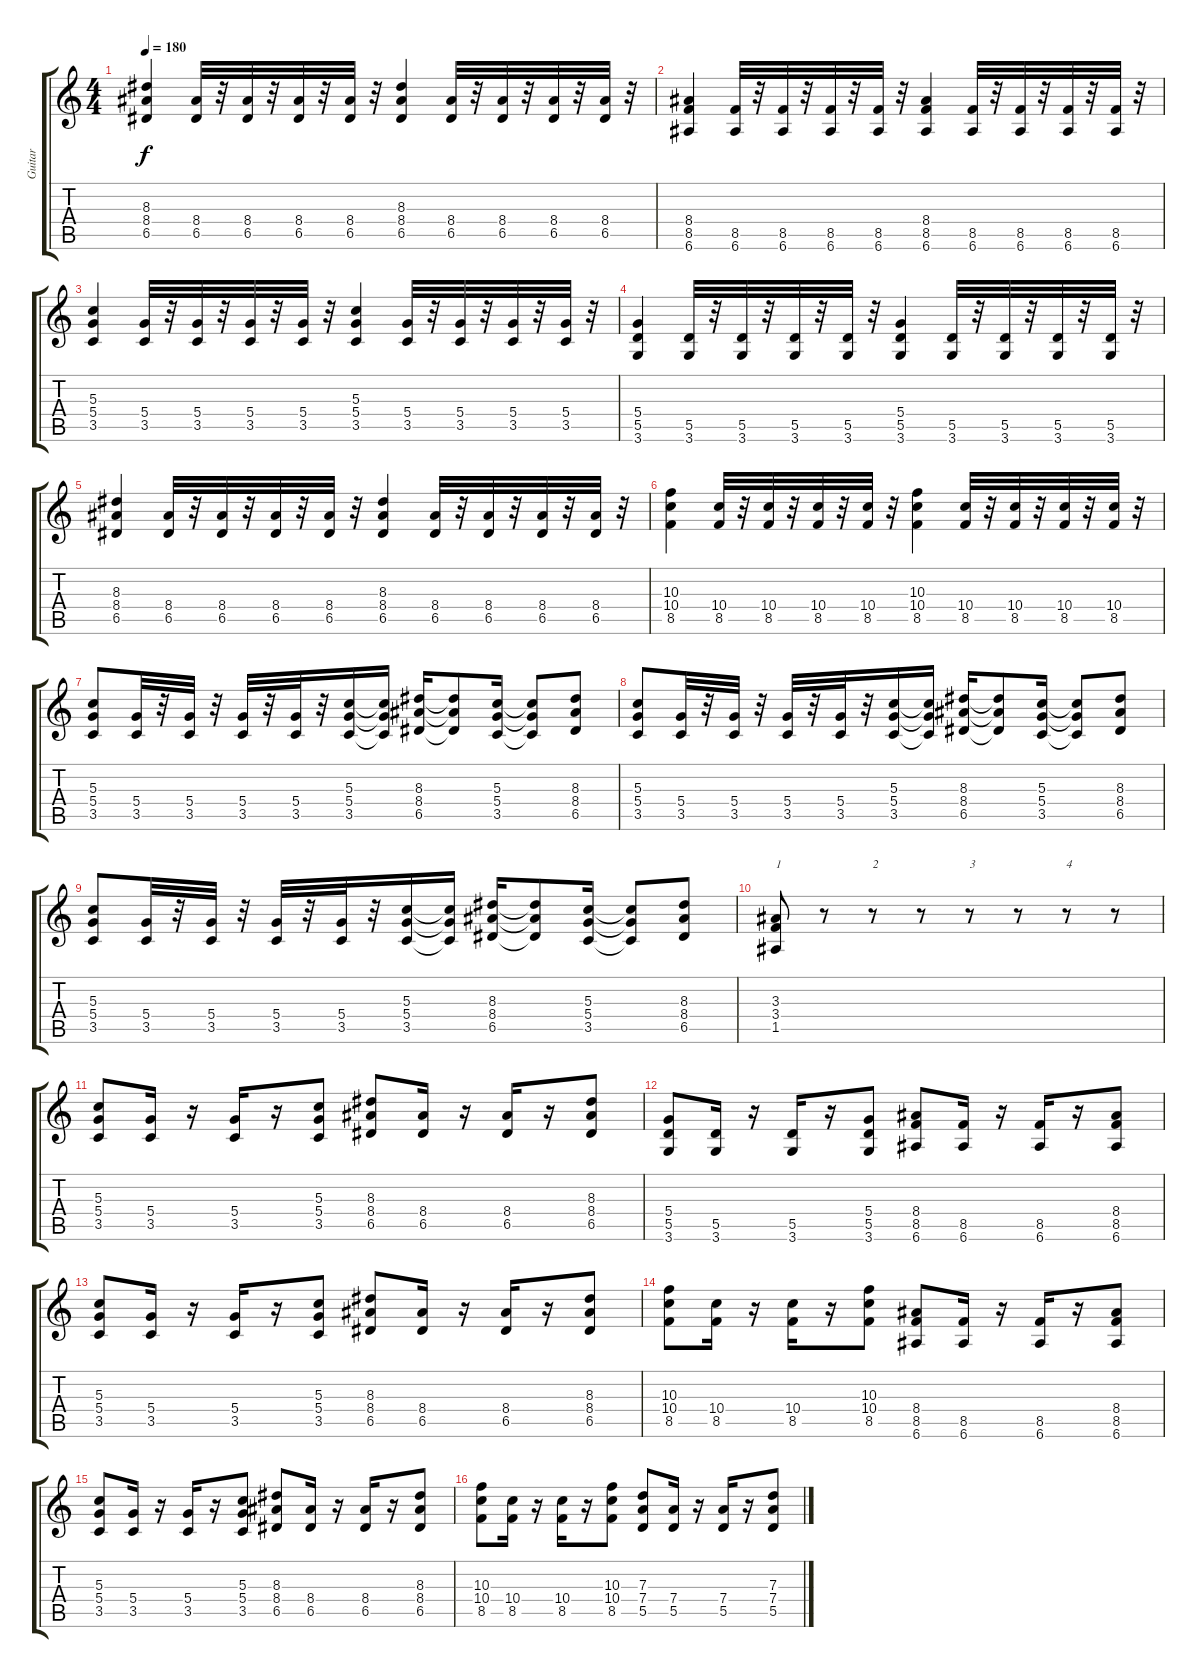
\track ("Guitar" "Guitar") {instrument distortionguitar}
\staff {score tabs}
\tuning (E4 B3 G3 D3 A2 E2) {hide}
\ts (4 4)
\tempo 180
\clef g2
\ks c
(8.3 8.4 6.5).4{dy f} (8.4 6.5).32 r.32 (8.4 6.5).32 r.32 (8.4 6.5).32 r.32 (8.4 6.5).32 r.32 (8.3 8.4 6.5).4 (8.4 6.5).32 r.32 (8.4 6.5).32 r.32 (8.4 6.5).32 r.32 (8.4 6.5).32 r.32 |
(8.4 8.5 6.6).4 (8.5 6.6).32 r.32 (8.5 6.6).32 r.32 (8.5 6.6).32 r.32 (8.5 6.6).32 r.32 (8.4 8.5 6.6).4 (8.5 6.6).32 r.32 (8.5 6.6).32 r.32 (8.5 6.6).32 r.32 (8.5 6.6).32 r.32 |
(5.3 5.4 3.5).4 (5.4 3.5).32 r.32 (5.4 3.5).32 r.32 (5.4 3.5).32 r.32 (5.4 3.5).32 r.32 (5.3 5.4 3.5).4 (5.4 3.5).32 r.32 (5.4 3.5).32 r.32 (5.4 3.5).32 r.32 (5.4 3.5).32 r.32 |
(5.4 5.5 3.6).4 (5.5 3.6).32 r.32 (5.5 3.6).32 r.32 (5.5 3.6).32 r.32 (5.5 3.6).32 r.32 (5.4 5.5 3.6).4 (5.5 3.6).32 r.32 (5.5 3.6).32 r.32 (5.5 3.6).32 r.32 (5.5 3.6).32 r.32 |
(8.3 8.4 6.5).4 (8.4 6.5).32 r.32 (8.4 6.5).32 r.32 (8.4 6.5).32 r.32 (8.4 6.5).32 r.32 (8.3 8.4 6.5).4 (8.4 6.5).32 r.32 (8.4 6.5).32 r.32 (8.4 6.5).32 r.32 (8.4 6.5).32 r.32 |
(10.3 10.4 8.5).4 (10.4 8.5).32 r.32 (10.4 8.5).32 r.32 (10.4 8.5).32 r.32 (10.4 8.5).32 r.32 (10.3 10.4 8.5).4 (10.4 8.5).32 r.32 (10.4 8.5).32 r.32 (10.4 8.5).32 r.32 (10.4 8.5).32 r.32 |
(5.3 5.4 3.5).8 (5.4 3.5).32 r.32 (5.4 3.5).32 r.32 (5.4 3.5).32 r.32 (5.4 3.5).32 r.32 (5.3 5.4 3.5).16 (5.3{t} 5.4{t} 3.5{t}).16 (8.3 8.4 6.5).16 (8.3{t} 8.4{t} 6.5{t}).8 (5.3 5.4 3.5).16 (5.3{t} 5.4{t} 3.5{t}).8 (8.3 8.4 6.5).8 |
(5.3 5.4 3.5).8 (5.4 3.5).32 r.32 (5.4 3.5).32 r.32 (5.4 3.5).32 r.32 (5.4 3.5).32 r.32 (5.3 5.4 3.5).16 (5.3{t} 5.4{t} 3.5{t}).16 (8.3 8.4 6.5).16 (8.3{t} 8.4{t} 6.5{t}).8 (5.3 5.4 3.5).16 (5.3{t} 5.4{t} 3.5{t}).8 (8.3 8.4 6.5).8 |
(5.3 5.4 3.5).8 (5.4 3.5).32 r.32 (5.4 3.5).32 r.32 (5.4 3.5).32 r.32 (5.4 3.5).32 r.32 (5.3 5.4 3.5).16 (5.3{t} 5.4{t} 3.5{t}).16 (8.3 8.4 6.5).16 (8.3{t} 8.4{t} 6.5{t}).8 (5.3 5.4 3.5).16 (5.3{t} 5.4{t} 3.5{t}).8 (8.3 8.4 6.5).8 |
(3.3 3.4 1.5).8{txt "1"} r.8 r.8{txt "2"} r.8 r.8{txt "3"} r.8 r.8{txt "4"} r.8 |
(5.3 5.4 3.5).8 (5.4 3.5).16 r.16 (5.4 3.5).16 r.16 (5.3 5.4 3.5).8 (8.3 8.4 6.5).8 (8.4 6.5).16 r.16 (8.4 6.5).16 r.16 (8.3 8.4 6.5).8 |
(5.4 5.5 3.6).8 (5.5 3.6).16 r.16 (5.5 3.6).16 r.16 (5.4 5.5 3.6).8 (8.4 8.5 6.6).8 (8.5 6.6).16 r.16 (8.5 6.6).16 r.16 (8.4 8.5 6.6).8 |
(5.3 5.4 3.5).8 (5.4 3.5).16 r.16 (5.4 3.5).16 r.16 (5.3 5.4 3.5).8 (8.3 8.4 6.5).8 (8.4 6.5).16 r.16 (8.4 6.5).16 r.16 (8.3 8.4 6.5).8 |
(10.3 10.4 8.5).8 (10.4 8.5).16 r.16 (10.4 8.5).16 r.16 (10.3 10.4 8.5).8 (8.4 8.5 6.6).8 (8.5 6.6).16 r.16 (8.5 6.6).16 r.16 (8.4 8.5 6.6).8 |
(5.3 5.4 3.5).8 (5.4 3.5).16 r.16 (5.4 3.5).16 r.16 (5.3 5.4 3.5).8 (8.3 8.4 6.5).8 (8.4 6.5).16 r.16 (8.4 6.5).16 r.16 (8.3 8.4 6.5).8 |
(10.3 10.4 8.5).8 (10.4 8.5).16 r.16 (10.4 8.5).16 r.16 (10.3 10.4 8.5).8 (7.3 7.4 5.5).8 (7.4 5.5).16 r.16 (7.4 5.5).16 r.16 (7.3 7.4 5.5).8
